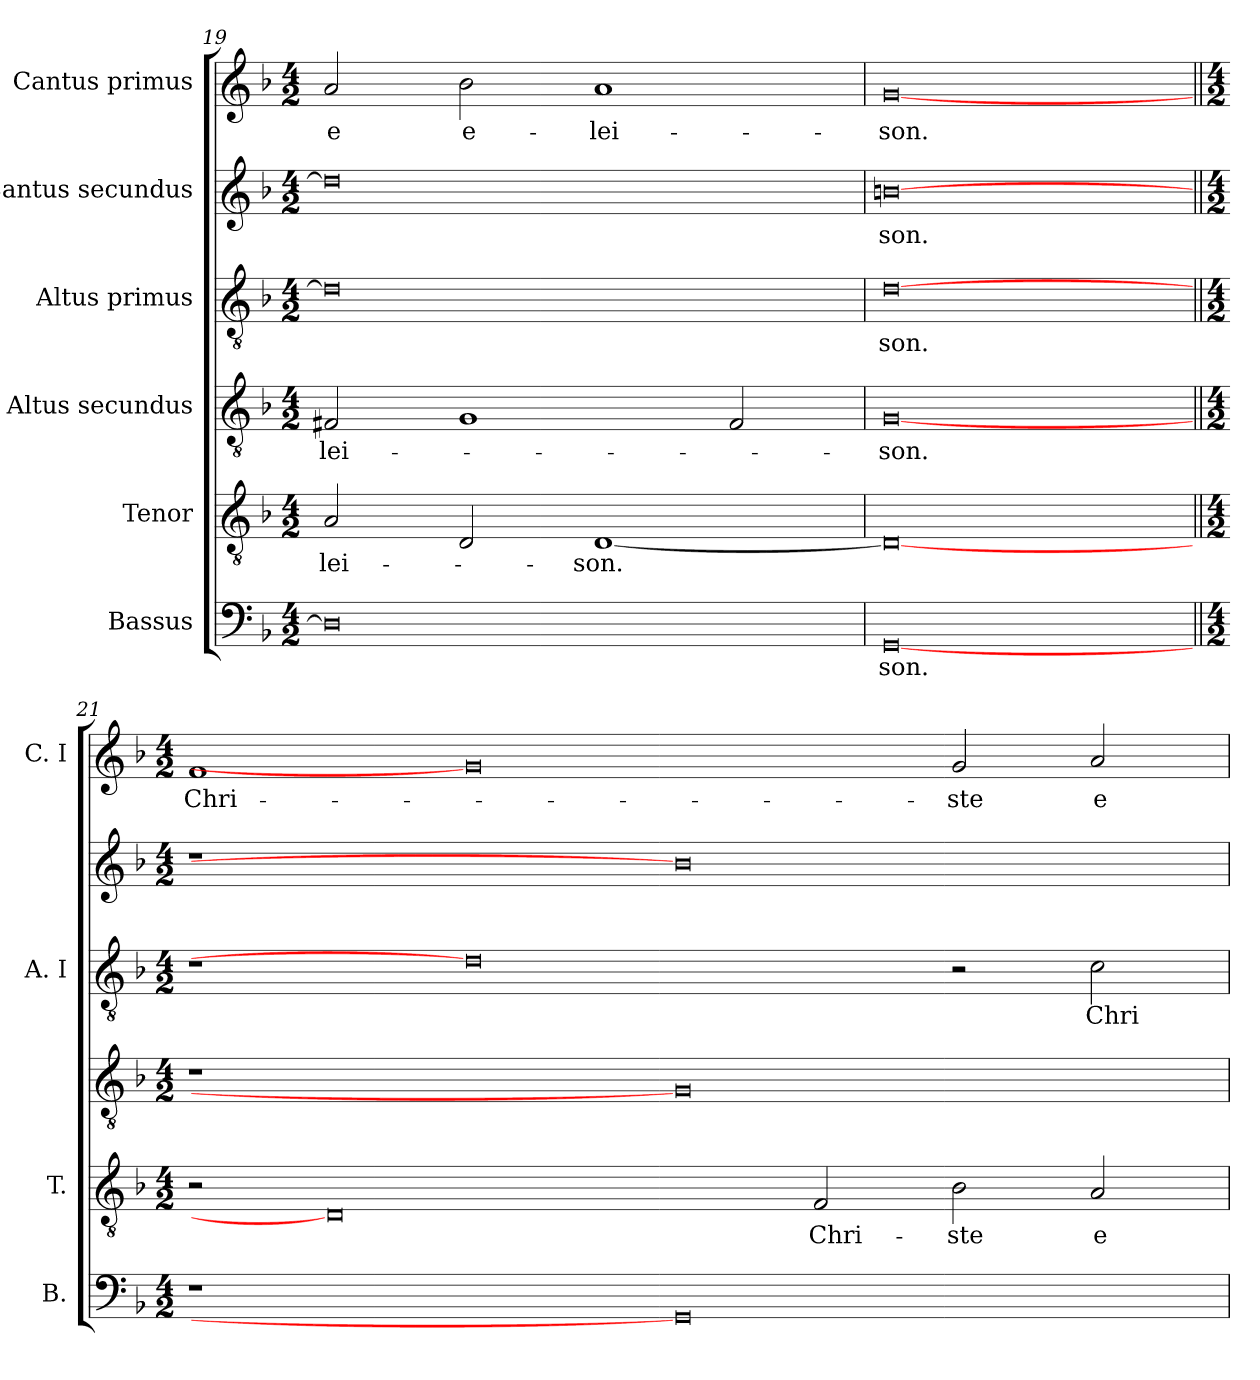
**kern	**text	**kern	**text	**kern	**text	**kern	**text	**kern	**text	**kern	**text
*part6	*part6	*part5	*part5	*part4	*part4	*part3	*part3	*part2	*part2	*part1	*part1
*staff6	*staff6	*staff5	*staff5	*staff4	*staff4	*staff3	*staff3	*staff2	*staff2	*staff1	*staff1
*I"Bassus	*	*I"Tenor	*	*I"Altus secundus	*	*I"Altus primus	*	*I"Cantus secundus	*	*I"Cantus primus	*
*I'B.	*	*I'T.	*	*	*	*I'A. I	*	*	*	*I'C. I	*
*clefF4	*	*clefGv2	*	*clefGv2	*	*clefGv2	*	*clefG2	*	*clefG2	*
*	*	*ITrd7c12	*	*ITrd7c12	*	*ITrd7c12	*	*	*	*	*
*k[b-]	*	*k[b-]	*	*k[b-]	*	*k[b-]	*	*k[b-]	*	*k[b-]	*
*d:	*	*d:	*	*d:	*	*d:	*	*d:	*	*d:	*
*M4/2	*	*M4/2	*	*M4/2	*	*M4/2	*	*M4/2	*	*M4/2	*
=19	=19	=19	=19	=19	=19	=19	=19	=19	=19	=19	=19
!	!	!	!LO:LY:b:color=#000000	!	!	!	!	!	!	!	!
!	!	!	!	!	!LO:LY:b:color=#000000	!	!	!	!	!	!
!	!	!	!	!	!	!	!	!	!	!	!LO:LY:b:color=#000000
0Di]	.	2AAi/	-lei-	2FF#Xi/	-lei-	0Di]	.	0ddi]	.	2ai/	-e
!	!	!	!	!	!	!	!	!	!	!	!LO:LY:b:color=#000000
.	.	2DDi/	.	1GGi	.	.	.	.	.	2b-i\	e-
!	!	!	!LO:LY:b:color=#000000	!	!	!	!	!	!	!	!
!	!	!	!	!	!	!	!	!	!	!	!LO:LY:b:color=#000000
.	.	[1DDi	-son.	.	.	.	.	.	.	1ai	-lei-
.	.	.	.	2FF#i/	.	.	.	.	.	.	.
=20	=20	=20	=20	=20	=20	=20	=20	=20	=20	=20	=20
!	!LO:LY:b:color=#000000	!	!	!	!	!	!	!	!	!	!
!	!	!	!	!	!LO:LY:b:color=#000000	!	!	!	!	!	!
!	!	!	!	!	!	!	!LO:LY:b:color=#000000	!	!	!	!
!	!	!	!	!	!	!	!	!	!LO:LY:b:color=#000000	!	!
!	!	!	!	!	!	!	!	!	!	!	!LO:LY:b:color=#000000
[0GGi	-son.	0DDi_	.	[0GGi	-son.	[0Di	-son.	[0bni	-son.	[0gi	-son.
!!LO:PB:g=z
=21||	=21||	=21||	=21||	=21||	=21||	=21||	=21||	=21||	=21||	=21||	=21||
*M4/2	*	*M4/2	*	*M4/2	*	*M4/2	*	*M4/2	*	*M4/2	*
!LO:N:vis=1	!	!	!	!LO:N:vis=1	!	!	!	!LO:N:vis=1	!	!	!
!	!	!	!	!	!	!	!	!	!	!	!LO:LY:b:color=#000000
0r	.	2r	.	0r	.	1r	.	0r	.	1fi	Chri-
.	.	0DDi]	.	.	.	.	.	.	.	.	.
.	.	.	.	.	.	0Di]	.	.	.	0gi]	.
0GGi]	.	.	.	0GGi]	.	.	.	0bi]	.	.	.
!	!	!	!LO:LY:b:color=#000000	!	!	!	!	!	!	!	!
.	.	2FFi/	Chri-	.	.	.	.	.	.	.	.
!	!	!	!LO:LY:b:color=#000000	!	!	!	!	!	!	!	!
!	!	!	!	!	!	!	!	!	!	!	!LO:LY:b:color=#000000
.	.	2BB-i\	-ste	.	.	2r	.	.	.	2gi/	-ste
!	!	!	!LO:LY:b:color=#000000	!	!	!	!	!	!	!	!
!	!	!	!	!	!	!	!LO:LY:b:color=#000000	!	!	!	!
!	!	!	!	!	!	!	!	!	!	!	!LO:LY:b:color=#000000
.	.	2AAi/	e-	.	.	2Ci\	Chri-	.	.	2ai/	e-
=	=	=	=	=	=	=	=	=	=	=	=
*-	*-	*-	*-	*-	*-	*-	*-	*-	*-	*-	*-
